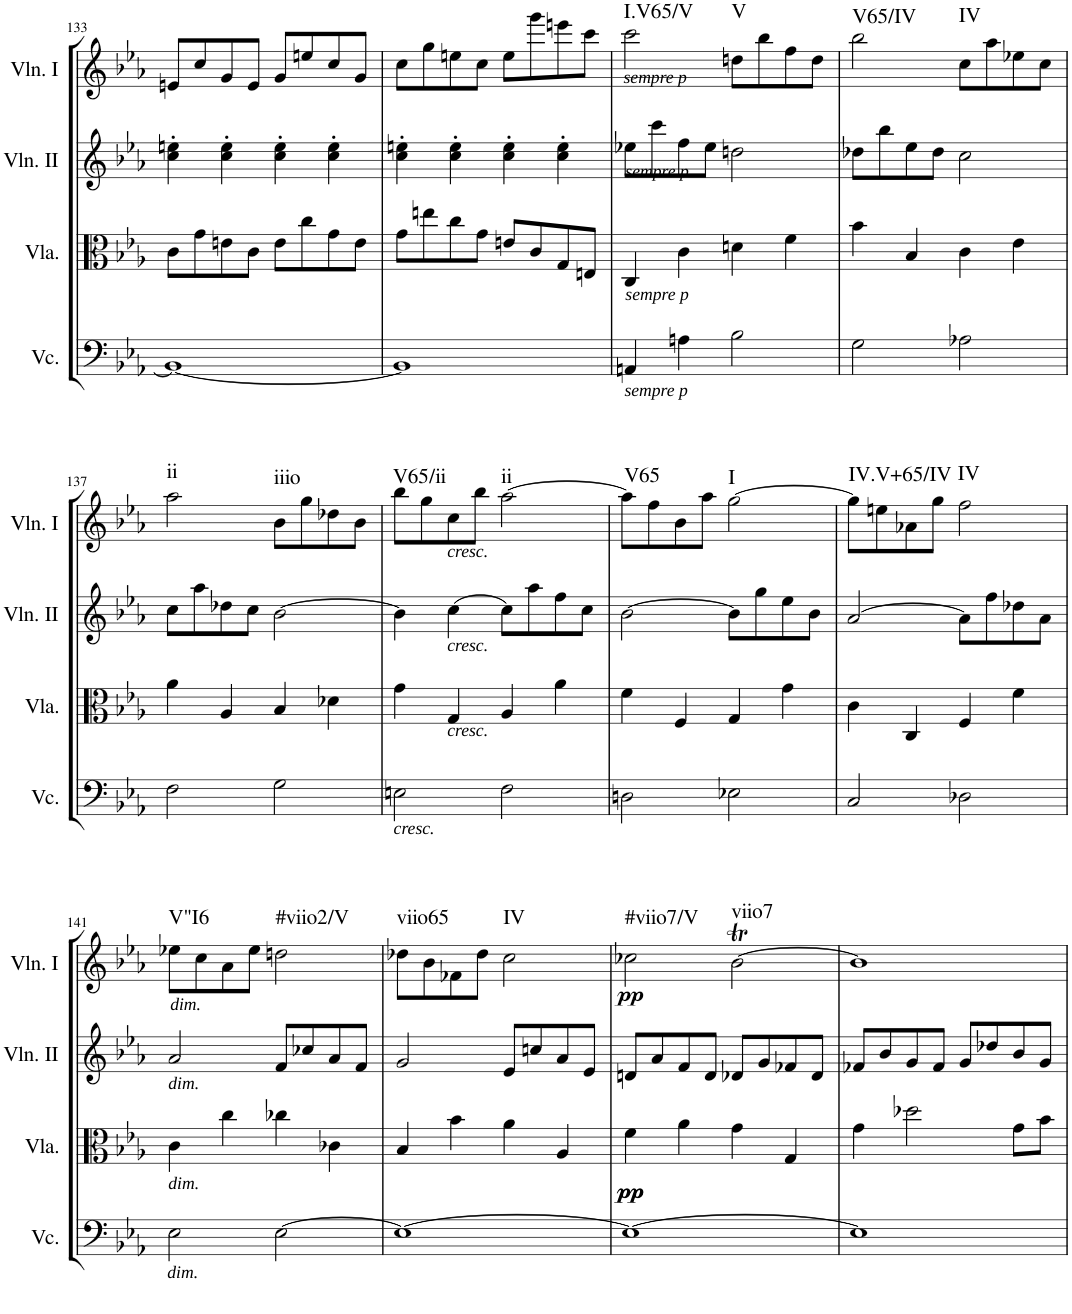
**kern	**kern	**dynam	**kern	**kern	**dynam	**harte
*part4	*part3	*part3	*part2	*part1	*part1	*part1
*staff4	*staff3	*staff3	*staff2	*staff1	*staff1	*
*I"Violoncello	*I"Viola	*	*I"Violin II	*I"Violin I	*	*
*I'Vc.	*I'Vla.	*	*I'Vln. II	*I'Vln. I	*	*
!!LO:PB:g=z
*clefF4	*clefC3	*	*clefG2	*clefG2	*	*
*k[b-e-a-]	*k[b-e-a-]	*	*k[b-e-a-]	*k[b-e-a-]	*	*
*M2/2	*M2/2	*	*M2/2	*M2/2	*	*
*met(c|)	*met(c|)	*	*met(c|)	*met(c|)	*	*
=133	=133	=133	=133	=133	=133	=133
1BB-_	8c\L	.	4cc\' 4een\'	8en/L	.	.
.	8g\	.	.	8cc/	.	.
.	8en\	.	4cc\' 4ee\'	8g/	.	.
.	8c\J	.	.	8e/J	.	.
.	8e\L	.	4cc\' 4ee\'	8g/L	.	.
.	8cc\	.	.	8een/	.	.
.	8g\	.	4cc\' 4ee\'	8cc/	.	.
.	8e\J	.	.	8g/J	.	.
=134	=134	=134	=134	=134	=134	=134
1BB-]	8g\L	.	4cc\' 4een\'	8cc\L	.	.
.	8een\	.	.	8gg\	.	.
.	8cc\	.	4cc\' 4ee\'	8een\	.	.
.	8g\J	.	.	8cc\J	.	.
.	8en/L	.	4cc\' 4ee\'	8ee\L	.	.
.	8c/	.	.	8ggg\	.	.
.	8G/	.	4cc\' 4ee\'	8eeen\	.	.
.	8En/J	.	.	8ccc\J	.	.
=135	=135	=135	=135	=135	=135	=135
!	!	!	!	!LO:TX:a:i:t=sempre p	!	!
!	!	!	!LO:TX:a:i:t=sempre p	!	!	!
!LO:TX:b:i:t=sempre p	!	!	!	!	!	!
!LO:TX:a:i:t=sempre p	!	!	!	!	!	!LO:H:kt=I.V65/V
4AAn/	4C/	.	8ee-X\L	2ccc\	.	N
.	.	.	8ccc\	.	.	.
4An\	4c\	.	8ff\	.	.	.
.	.	.	8ee-\J	.	.	.
!	!	!	!	!	!	!LO:H:kt=V
2B-\	4dn\	.	2ddn\	8ddn\L	.	N
.	.	.	.	8bb-\	.	.
.	4f\	.	.	8ff\	.	.
.	.	.	.	8dd\J	.	.
=136	=136	=136	=136	=136	=136	=136
!	!	!	!	!	!	!LO:H:kt=V65/IV
2G\	4b-\	.	8dd-X\L	2bb-\	.	N
.	.	.	8bb-\	.	.	.
.	4B-/	.	8ee-\	.	.	.
.	.	.	8dd-\J	.	.	.
!	!	!	!	!	!	!LO:H:kt=IV
2A-X\	4c\	.	2cc\	8cc\L	.	N
.	.	.	.	8aa-\	.	.
.	4e-\	.	.	8ee-X\	.	.
.	.	.	.	8cc\J	.	.
!!LO:LB:g=z
=137	=137	=137	=137	=137	=137	=137
!	!	!	!	!	!	!LO:H:kt=ii
2F\	4a-\	.	8cc\L	2aa-\	.	N
.	.	.	8aa-\	.	.	.
.	4A-/	.	8dd-X\	.	.	.
.	.	.	8cc\J	.	.	.
!	!	!	!	!	!	!LO:H:kt=iiio
2G\	4B-/	.	[2b-\	8b-\L	.	N
.	.	.	.	8gg\	.	.
.	4d-X\	.	.	8dd-X\	.	.
.	.	.	.	8b-\J	.	.
=138	=138	=138	=138	=138	=138	=138
!LO:TX:b:i:t=cresc.	!	!	!	!	!	!LO:H:kt=V65/ii
2En\	4g\	.	4b-\]	8bb-\L	.	N
.	.	.	.	8gg\	.	.
!	!	!	!	!LO:TX:b:i:t=cresc.	!	!
!	!	!	!LO:TX:b:i:t=cresc.	!	!	!
!	!LO:TX:b:i:t=cresc.	!	!	!	!	!
.	4G/	.	[4cc\	8cc\	.	.
.	.	.	.	8bb-\J	.	.
!	!	!	!	!	!	!LO:H:kt=ii
2F\	4A-/	.	8cc\L]	[2aa-\	.	N
.	.	.	8aa-\	.	.	.
.	4a-\	.	8ff\	.	.	.
.	.	.	8cc\J	.	.	.
=139	=139	=139	=139	=139	=139	=139
!	!	!	!	!	!	!LO:H:kt=V65
2Dn\	4f\	.	[2b-\	8aa-\L]	.	N
.	.	.	.	8ff\	.	.
.	4F/	.	.	8b-\	.	.
.	.	.	.	8aa-\J	.	.
!	!	!	!	!	!	!LO:H:kt=I
2E-X\	4G/	.	8b-\L]	[2gg\	.	N
.	.	.	8gg\	.	.	.
.	4g\	.	8ee-\	.	.	.
.	.	.	8b-\J	.	.	.
=140	=140	=140	=140	=140	=140	=140
!	!	!	!	!	!	!LO:H:kt=IV.V+65/IV
2C/	4c\	.	[2a-/	8gg\L]	.	N
.	.	.	.	8een\	.	.
.	4C/	.	.	8a-X\	.	.
.	.	.	.	8gg\J	.	.
!	!	!	!	!	!	!LO:H:kt=IV
2D-X\	4F/	.	8a-\L]	2ff\	.	N
.	.	.	8ff\	.	.	.
.	4f\	.	8dd-X\	.	.	.
.	.	.	8a-\J	.	.	.
!!LO:LB:g=z
=141	=141	=141	=141	=141	=141	=141
!	!	!	!	!LO:TX:b:i:t=dim.	!	!
!	!	!	!LO:TX:b:i:t=dim.	!	!	!
!	!LO:TX:b:i:t=dim.	!	!	!	!	!
!LO:TX:b:i:t=dim.	!	!	!	!	!	!LO:H:kt=V"I6
2E-\	4c\	.	2a-/	8ee-X\L	.	N
.	.	.	.	8cc\	.	.
.	4cc\	.	.	8a-\	.	.
.	.	.	.	8ee-\J	.	.
!	!	!	!	!	!	!LO:H:kt=#viio2/V
[2E-\	4cc-X\	.	8f/L	2ddn\	.	N
.	.	.	8cc-X/	.	.	.
.	4c-X\	.	8a-/	.	.	.
.	.	.	8f/J	.	.	.
=142	=142	=142	=142	=142	=142	=142
!	!	!	!	!	!	!LO:H:kt=viio65
1E-_	4B-/	.	2g/	8dd-X\L	.	N
.	.	.	.	8b-\	.	.
.	4b-\	.	.	8f-X\	.	.
.	.	.	.	8dd-\J	.	.
!	!	!	!	!	!	!LO:H:kt=IV
.	4a-\	.	8e-/L	2cc\	.	N
.	.	.	8ccn/	.	.	.
.	4A-/	.	8a-/	.	.	.
.	.	.	8e-/J	.	.	.
=143	=143	=143	=143	=143	=143	=143
!	!	!LO:DY:b	!	!	!	!
!	!	!LO:DY:n=1:b	!	!	!LO:DY:b	!LO:H:kt=#viio7/V
1E-_	4f\	pp pp	8dn/L	2cc-X\	pp	N
.	.	.	8a-/	.	.	.
.	4a-\	.	8f/	.	.	.
.	.	.	8d/J	.	.	.
!	!	!	!	!	!	!LO:H:kt=viio7
.	4g\	.	8d-X/L	[2b-T\	.	N
.	.	.	8g/	.	.	.
.	4G/	.	8f-X/	.	.	.
.	.	.	8d-/J	.	.	.
=144	=144	=144	=144	=144	=144	=144
1E-]	4g\	.	8f-X/L	1b-]	.	.
.	.	.	8b-/	.	.	.
.	2dd-X\	.	8g/	.	.	.
.	.	.	8f-/J	.	.	.
.	.	.	8g/L	.	.	.
.	.	.	8dd-X/	.	.	.
.	8g\L	.	8b-/	.	.	.
.	8b-\J	.	8g/J	.	.	.
=	=	=	=	=	=	=
*-	*-	*-	*-	*-	*-	*-
